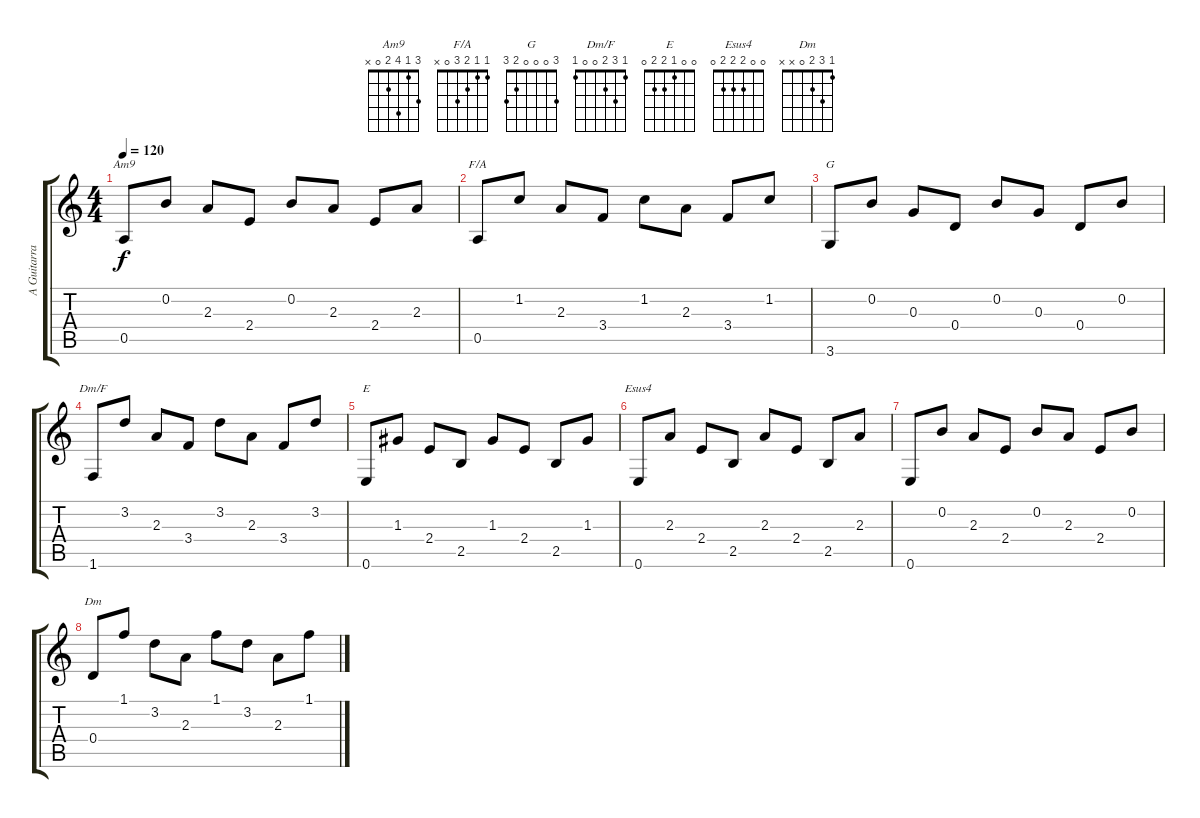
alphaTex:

\track ("A Guitarra Visionária de Andy Summers - " "A Guitarra") {instrument overdrivenguitar}
\staff {score tabs}
\tuning (E4 B3 G3 D3 A2 E2) {hide}
\chord ("Am9" 3 1 4 2 0 x)
\chord ("F/A" 1 1 2 3 0 x)
\chord ("G" 3 0 0 0 2 3)
\chord ("Dm/F" 1 3 2 0 0 1)
\chord ("E" 0 0 1 2 2 0)
\chord ("Esus4" 0 0 2 2 2 0)
\chord ("Dm" 1 3 2 0 x x)
\ts (4 4)
\tempo 120
\clef g2
\ks c
0.5.8{ch "Am9" dy f} 0.2.8 2.3.8 2.4.8 0.2.8 2.3.8 2.4.8 2.3.8 |
0.5.8{ch "F/A"} 1.2.8 2.3.8 3.4.8 1.2.8 2.3.8 3.4.8 1.2.8 |
3.6.8{ch "G"} 0.2.8 0.3.8 0.4.8 0.2.8 0.3.8 0.4.8 0.2.8 |
1.6.8{ch "Dm/F"} 3.2.8 2.3.8 3.4.8 3.2.8 2.3.8 3.4.8 3.2.8 |
0.6.8{ch "E"} 1.3.8 2.4.8 2.5.8 1.3.8 2.4.8 2.5.8 1.3.8 |
0.6.8{ch "Esus4"} 2.3.8 2.4.8 2.5.8 2.3.8 2.4.8 2.5.8 2.3.8 |
0.6.8 0.2.8 2.3.8 2.4.8 0.2.8 2.3.8 2.4.8 0.2.8 |
0.4.8{ch "Dm"} 1.1.8 3.2.8 2.3.8 1.1.8 3.2.8 2.3.8 1.1.8
